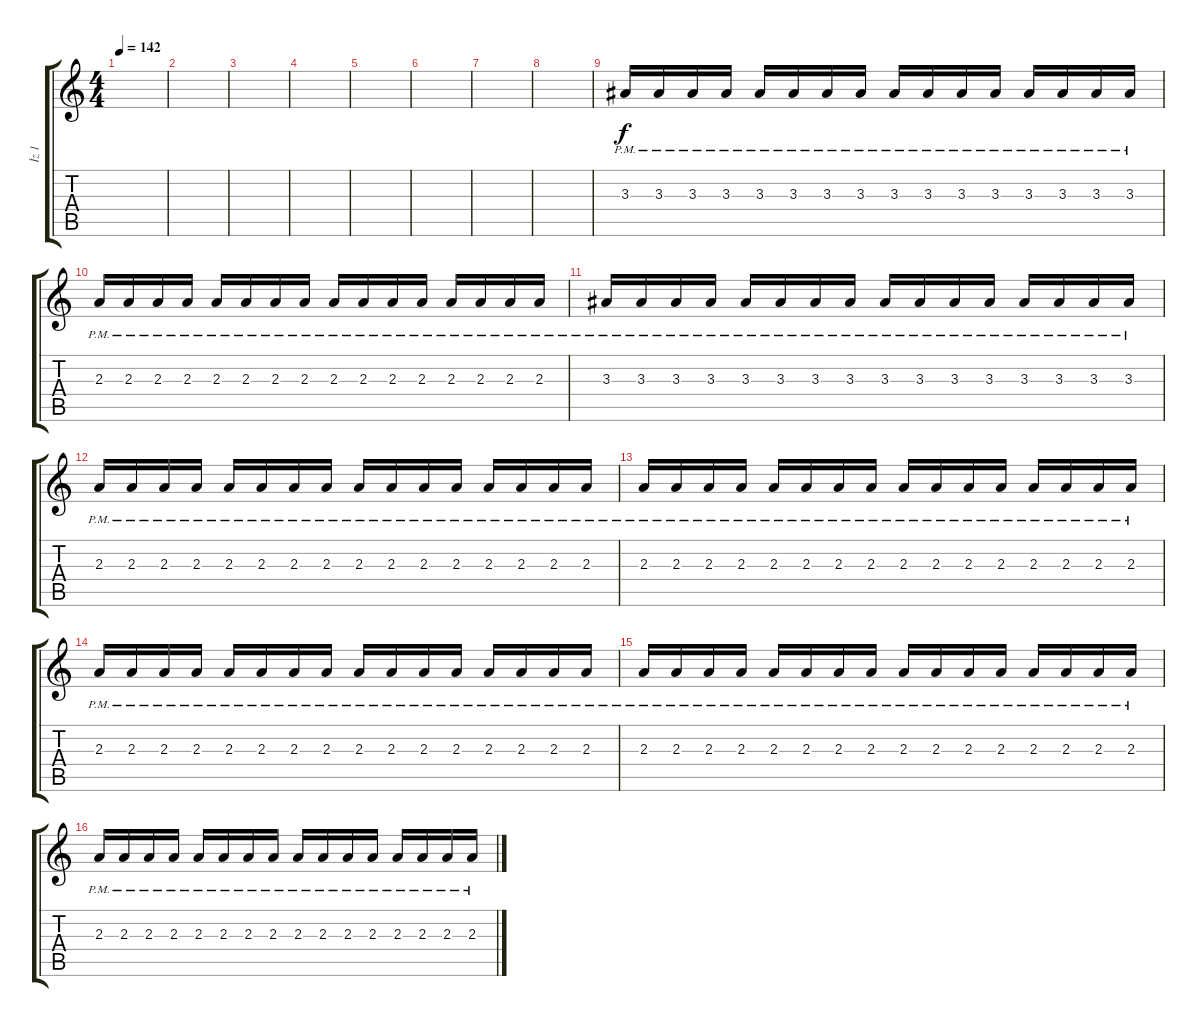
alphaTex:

\track ("İz 1" "İz 1") {instrument acousticguitarnylon}
\staff {score tabs}
\tuning (E4 B3 G3 D3 A2 E2) {hide}
\ts (4 4)
\tempo 142
\clef g2
\ks c
|
|
|
|
|
|
|
|
3.3{pm}.16 3.3{pm}.16 3.3{pm}.16 3.3{pm}.16 3.3{pm}.16 3.3{pm}.16 3.3{pm}.16 3.3{pm}.16 3.3{pm}.16 3.3{pm}.16 3.3{pm}.16 3.3{pm}.16 3.3{pm}.16 3.3{pm}.16 3.3{pm}.16 3.3{pm}.16 |
2.3{pm}.16 2.3{pm}.16 2.3{pm}.16 2.3{pm}.16 2.3{pm}.16 2.3{pm}.16 2.3{pm}.16 2.3{pm}.16 2.3{pm}.16 2.3{pm}.16 2.3{pm}.16 2.3{pm}.16 2.3{pm}.16 2.3{pm}.16 2.3{pm}.16 2.3{pm}.16 |
3.3{pm}.16 3.3{pm}.16 3.3{pm}.16 3.3{pm}.16 3.3{pm}.16 3.3{pm}.16 3.3{pm}.16 3.3{pm}.16 3.3{pm}.16 3.3{pm}.16 3.3{pm}.16 3.3{pm}.16 3.3{pm}.16 3.3{pm}.16 3.3{pm}.16 3.3{pm}.16 |
2.3{pm}.16 2.3{pm}.16 2.3{pm}.16 2.3{pm}.16 2.3{pm}.16 2.3{pm}.16 2.3{pm}.16 2.3{pm}.16 2.3{pm}.16 2.3{pm}.16 2.3{pm}.16 2.3{pm}.16 2.3{pm}.16 2.3{pm}.16 2.3{pm}.16 2.3{pm}.16 |
2.3{pm}.16 2.3{pm}.16 2.3{pm}.16 2.3{pm}.16 2.3{pm}.16 2.3{pm}.16 2.3{pm}.16 2.3{pm}.16 2.3{pm}.16 2.3{pm}.16 2.3{pm}.16 2.3{pm}.16 2.3{pm}.16 2.3{pm}.16 2.3{pm}.16 2.3{pm}.16 |
2.3{pm}.16 2.3{pm}.16 2.3{pm}.16 2.3{pm}.16 2.3{pm}.16 2.3{pm}.16 2.3{pm}.16 2.3{pm}.16 2.3{pm}.16 2.3{pm}.16 2.3{pm}.16 2.3{pm}.16 2.3{pm}.16 2.3{pm}.16 2.3{pm}.16 2.3{pm}.16 |
2.3{pm}.16 2.3{pm}.16 2.3{pm}.16 2.3{pm}.16 2.3{pm}.16 2.3{pm}.16 2.3{pm}.16 2.3{pm}.16 2.3{pm}.16 2.3{pm}.16 2.3{pm}.16 2.3{pm}.16 2.3{pm}.16 2.3{pm}.16 2.3{pm}.16 2.3{pm}.16 |
2.3{pm}.16 2.3{pm}.16 2.3{pm}.16 2.3{pm}.16 2.3{pm}.16 2.3{pm}.16 2.3{pm}.16 2.3{pm}.16 2.3{pm}.16 2.3{pm}.16 2.3{pm}.16 2.3{pm}.16 2.3{pm}.16 2.3{pm}.16 2.3{pm}.16 2.3{pm}.16
